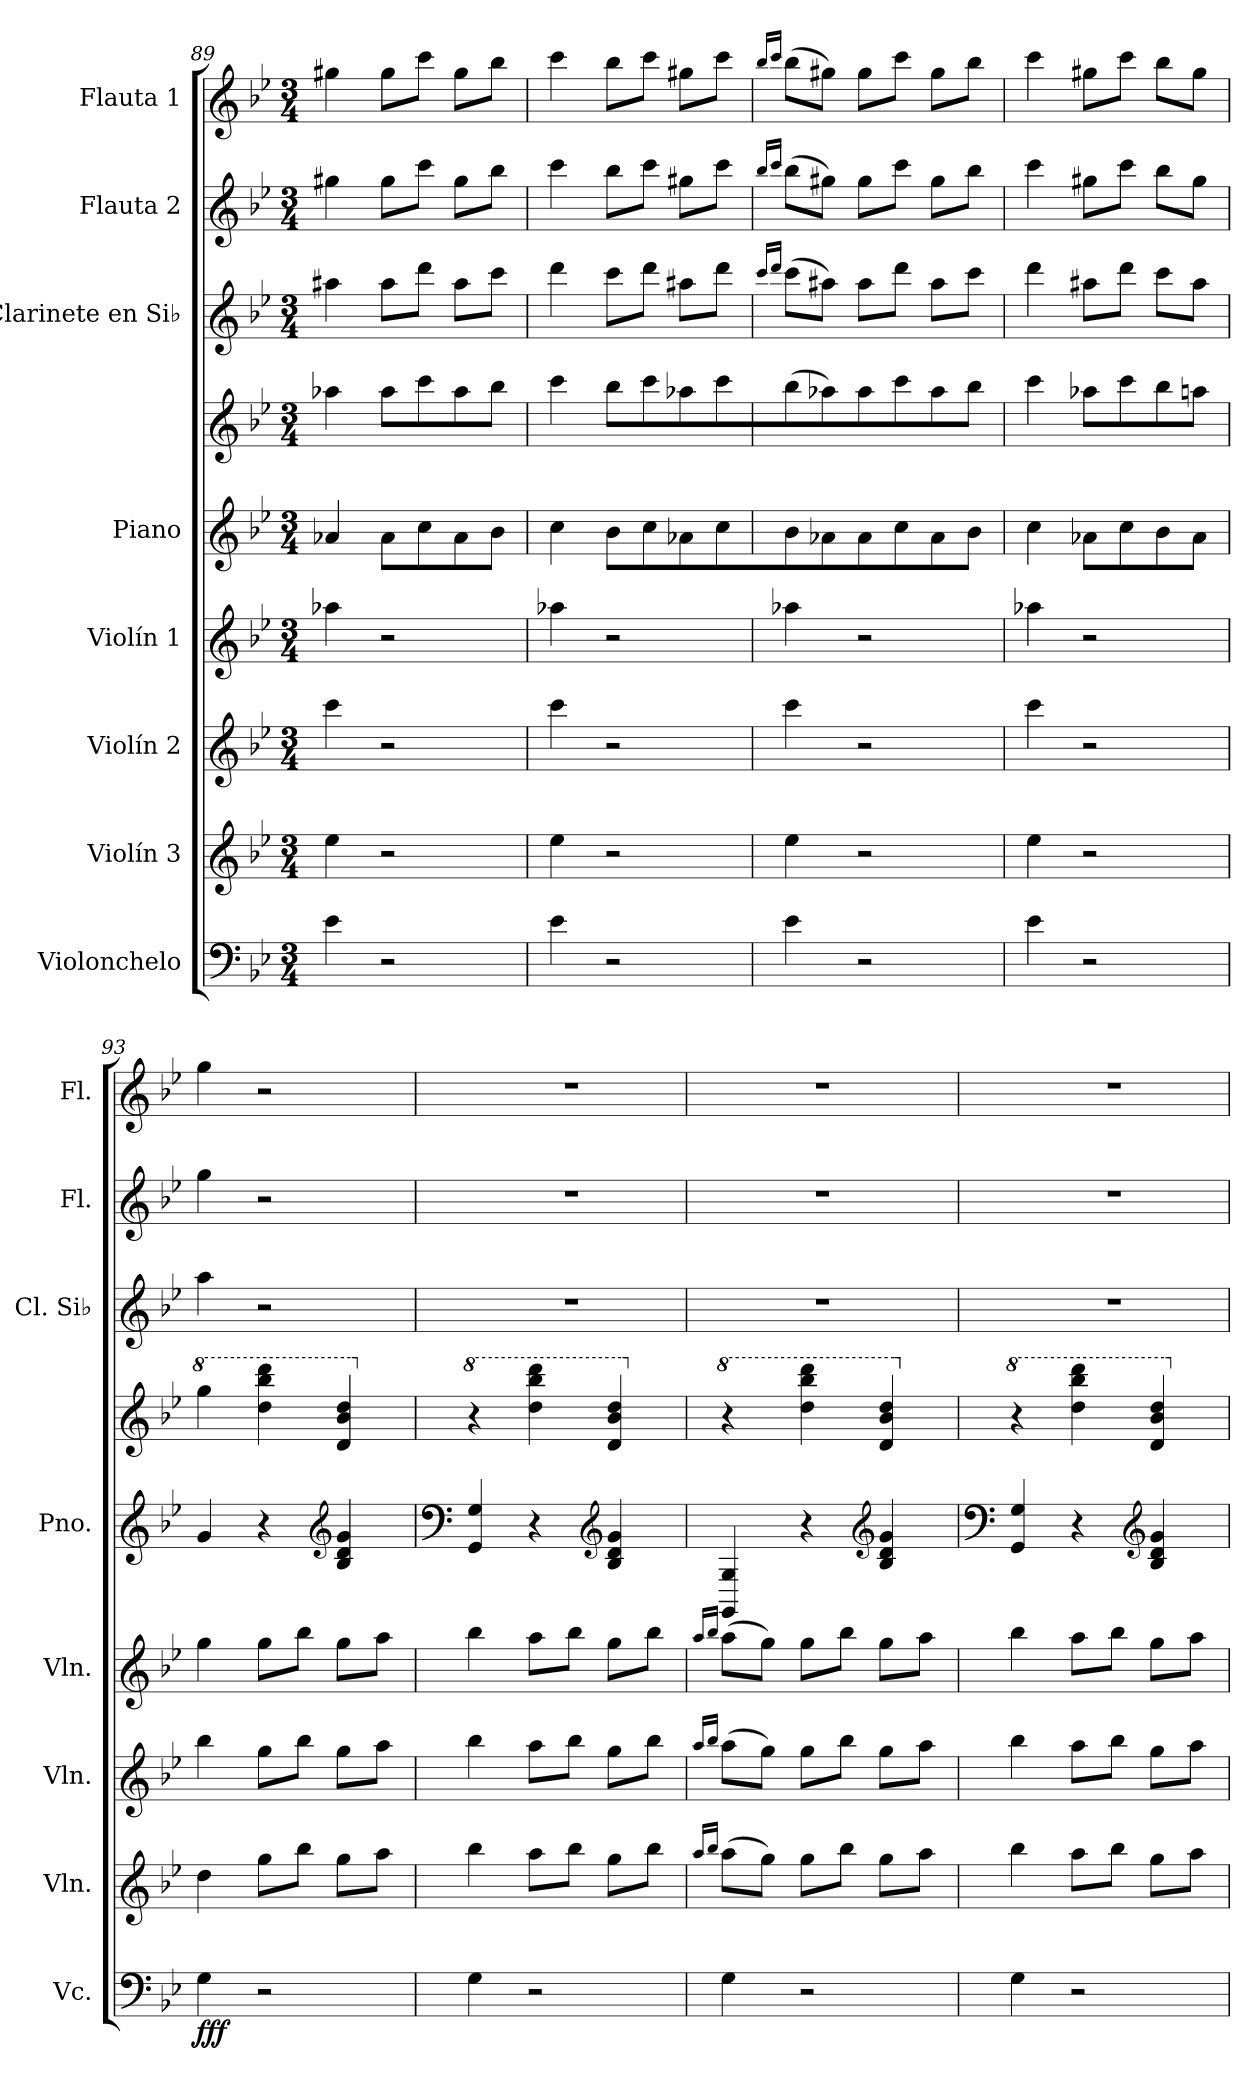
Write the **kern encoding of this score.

**kern	**dynam	**kern	**kern	**kern	**kern	**kern	**kern	**kern	**kern
*part8	*part8	*part7	*part6	*part5	*part4	*part4	*part3	*part2	*part1
*staff9	*staff9	*staff8	*staff7	*staff6	*staff5	*staff4	*staff3	*staff2	*staff1
*I"Violonchelo	*	*I"Violín 3	*I"Violín 2	*I"Violín 1	*I"Piano	*	*I"Clarinete en Si♭	*I"Flauta 2	*I"Flauta 1
*I'Vc.	*	*I'Vln.	*I'Vln.	*I'Vln.	*I'Pno.	*	*I'Cl. Si♭	*I'Fl.	*I'Fl.
*clefF4	*	*clefG2	*clefG2	*clefG2	*clefG2	*clefG2	*clefG2	*clefG2	*clefG2
*	*	*	*	*	*	*	*ITrd1c2	*	*
*k[b-e-]	*	*k[b-e-]	*k[b-e-]	*k[b-e-]	*k[b-e-]	*k[b-e-]	*k[b-e-a-d-]	*k[b-e-]	*k[b-e-]
*M3/4	*	*M3/4	*M3/4	*M3/4	*M3/4	*M3/4	*M3/4	*M3/4	*M3/4
=89	=89	=89	=89	=89	=89	=89	=89	=89	=89
4e-\	.	4ee-\	4ccc\	4aa-X\	4a-X/	4aa-X\	4gg#X\	4gg#X\	4gg#X\
2r	.	2r	2r	2r	8a-\L	8aa-\L	8gg#\L	8gg#\L	8gg#\L
.	.	.	.	.	8cc\	8ccc\	8ccc\J	8ccc\J	8ccc\J
.	.	.	.	.	8a-\	8aa-\	8gg#\L	8gg#\L	8gg#\L
.	.	.	.	.	8b-\J	8bb-\J	8bb-\J	8bb-\J	8bb-\J
=90	=90	=90	=90	=90	=90	=90	=90	=90	=90
4e-\	.	4ee-\	4ccc\	4aa-X\	4cc\	4ccc\	4ccc\	4ccc\	4ccc\
2r	.	2r	2r	2r	8b-\L	8bb-\L	8bb-\L	8bb-\L	8bb-\L
.	.	.	.	.	8cc\	8ccc\	8ccc\J	8ccc\J	8ccc\J
.	.	.	.	.	8a-X\	8aa-X\	8gg#X\L	8gg#X\L	8gg#X\L
.	.	.	.	.	8cc\	8ccc\	8ccc\J	8ccc\J	8ccc\J
=91	=91	=91	=91	=91	=91	=91	=91	=91	=91
.	.	.	.	.	.	.	16qbb-/LL	16qbb-/LL	16qbb-/LL
.	.	.	.	.	.	.	16qccc/JJ	16qccc/JJ	16qccc/JJ
4e-\	.	4ee-\	4ccc\	4aa-X\	8b-\	(>8bb-\	(>8bb-\L	(>8bb-\L	(>8bb-\L
.	.	.	.	.	8a-X\	8aa-X\)	8gg#X\J)	8gg#X\J)	8gg#X\J)
2r	.	2r	2r	2r	8a-\	8aa-\	8gg#\L	8gg#\L	8gg#\L
.	.	.	.	.	8cc\	8ccc\	8ccc\J	8ccc\J	8ccc\J
.	.	.	.	.	8a-\	8aa-\	8gg#\L	8gg#\L	8gg#\L
.	.	.	.	.	8b-\J	8bb-\J	8bb-\J	8bb-\J	8bb-\J
!!LO:PB:g=z
=92	=92	=92	=92	=92	=92	=92	=92	=92	=92
4e-\	.	4ee-\	4ccc\	4aa-X\	4cc\	4ccc\	4ccc\	4ccc\	4ccc\
2r	.	2r	2r	2r	8a-X\L	8aa-X\L	8gg#X\L	8gg#X\L	8gg#X\L
.	.	.	.	.	8cc\	8ccc\	8ccc\J	8ccc\J	8ccc\J
.	.	.	.	.	8b-\	8bb-\	8bb-\L	8bb-\L	8bb-\L
.	.	.	.	.	8a-\J	8aan\J	8gg#\J	8gg#\J	8gg#\J
=93	=93	=93	=93	=93	=93	=93	=93	=93	=93
*	*	*	*	*	*	*8va	*	*	*
!	!LO:DY:b	!	!	!	!	!	!	!	!
4G\	fff	4dd\	4bb-\	4gg\	4g/	4ggg\	4gg\	4gg\	4gg\
2r	.	8gg\L	8gg\L	8gg\L	4r	4ddd\ 4bbb-\ 4dddd\	2r	2r	2r
.	.	8bb-\J	8bb-\J	8bb-\J	.	.	.	.	.
*	*	*	*	*	*clefG2	*	*	*	*
.	.	8gg\L	8gg\L	8gg\L	4B-/ 4d/ 4g/	4dd/ 4bb-/ 4ddd/	.	.	.
.	.	8aa\J	8aa\J	8aa\J	.	.	.	.	.
=94	=94	=94	=94	=94	=94	=94	=94	=94	=94
*	*	*	*	*	*clefF4	*	*	*	*
*	*	*	*	*	*	*X8va	*	*	*
*	*	*	*	*	*	*8va	*	*	*
4G\	.	4bb-\	4bb-\	4bb-\	4GG/ 4G/	4r	2.r	2.r	2.r
2r	.	8aa\L	8aa\L	8aa\L	4r	4ddd\ 4bbb-\ 4dddd\	.	.	.
.	.	8bb-\J	8bb-\J	8bb-\J	.	.	.	.	.
*	*	*	*	*	*clefG2	*	*	*	*
.	.	8gg\L	8gg\L	8gg\L	4B-/ 4d/ 4g/	4dd/ 4bb-/ 4ddd/	.	.	.
.	.	8bb-\J	8bb-\J	8bb-\J	.	.	.	.	.
=95	=95	=95	=95	=95	=95	=95	=95	=95	=95
.	.	16qaa/LL	16qaa/LL	16qaa/LL	.	.	.	.	.
.	.	16qbb-/JJ	16qbb-/JJ	16qbb-/JJ	.	.	.	.	.
*	*	*	*	*	*clefF4	*	*	*	*
*	*	*	*	*	*	*X8va	*	*	*
*	*	*	*	*	*	*8va	*	*	*
4G\	.	(>8aa\L	(>8aa\L	(>8aa\L	4GG/ 4G/	4r	2.r	2.r	2.r
.	.	8gg\J)	8gg\J)	8gg\J)	.	.	.	.	.
2r	.	8gg\L	8gg\L	8gg\L	4r	4ddd\ 4bbb-\ 4dddd\	.	.	.
.	.	8bb-\J	8bb-\J	8bb-\J	.	.	.	.	.
*	*	*	*	*	*clefG2	*	*	*	*
.	.	8gg\L	8gg\L	8gg\L	4B-/ 4d/ 4g/	4dd/ 4bb-/ 4ddd/	.	.	.
.	.	8aa\J	8aa\J	8aa\J	.	.	.	.	.
=96	=96	=96	=96	=96	=96	=96	=96	=96	=96
*	*	*	*	*	*clefF4	*	*	*	*
*	*	*	*	*	*	*X8va	*	*	*
*	*	*	*	*	*	*8va	*	*	*
4G\	.	4bb-\	4bb-\	4bb-\	4GG/ 4G/	4r	2.r	2.r	2.r
2r	.	8aa\L	8aa\L	8aa\L	4r	4ddd\ 4bbb-\ 4dddd\	.	.	.
.	.	8bb-\J	8bb-\J	8bb-\J	.	.	.	.	.
*	*	*	*	*	*clefG2	*	*	*	*
.	.	8gg\L	8gg\L	8gg\L	4B-/ 4d/ 4g/	4dd/ 4bb-/ 4ddd/	.	.	.
.	.	8aa\J	8aa\J	8aa\J	.	.	.	.	.
*	*	*	*	*	*	*X8va	*	*	*
=	=	=	=	=	=	=	=	=	=
*-	*-	*-	*-	*-	*-	*-	*-	*-	*-
